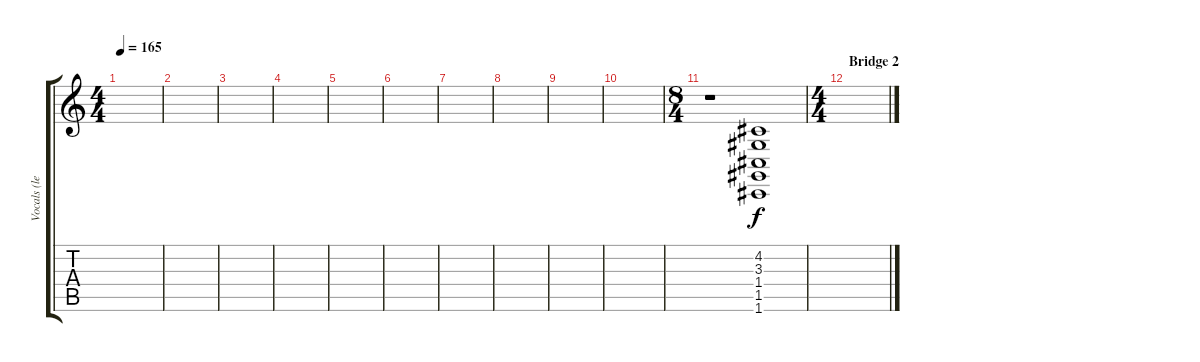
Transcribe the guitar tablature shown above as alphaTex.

\track ("Vocals (lead)" "Vocals (le") {instrument stringensemble1}
\staff {score tabs}
\tuning (D4 A3 F3 C3 G2 C2) {hide}
\ts (4 4)
\tempo 165
\clef g2
\ks c
|
|
|
|
|
|
|
|
|
|
\ts (8 4)
r.1 (4.2 3.3 1.4 1.5 1.6).1 |
\ts (4 4)
\section ("" "Bridge 2")
